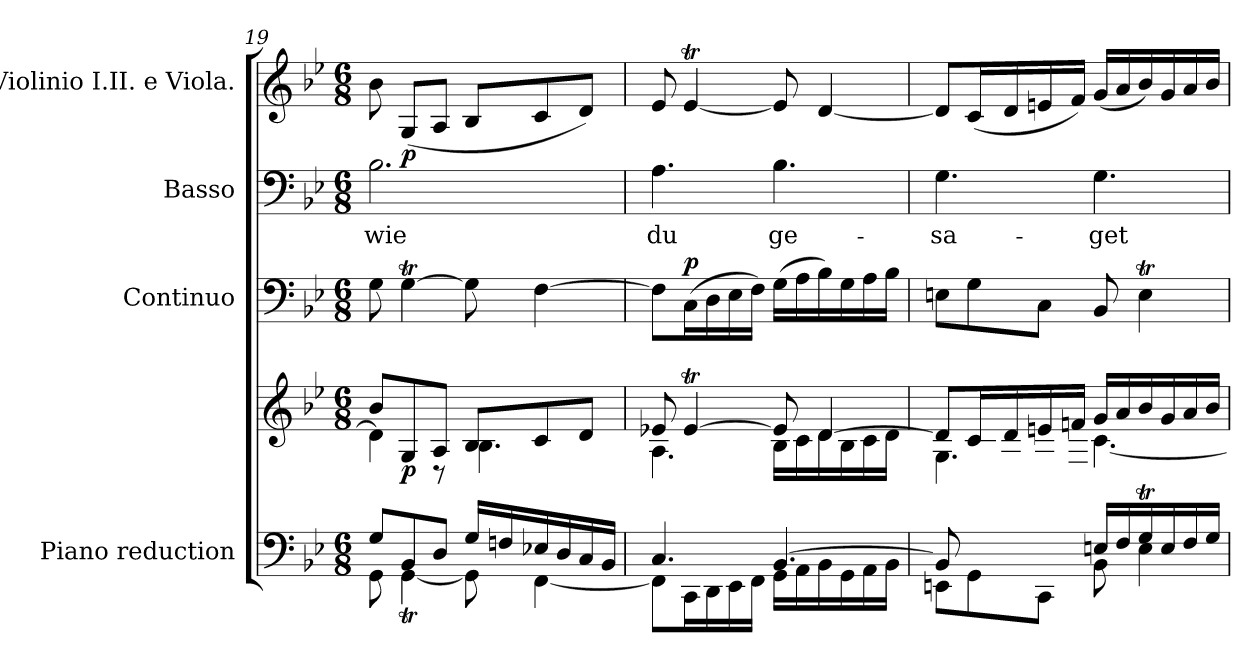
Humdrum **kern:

**kern	**kern	**dynam	**kern	**dynam	**kern	**text	**kern	**dynam
*part4	*part4	*part4	*part3	*part3	*part2	*part2	*part1	*part1
*staff5	*staff4	*staff4/5	*staff3	*staff3	*staff2	*staff2	*staff1	*staff1
*I"Piano reduction	*	*	*I"Continuo	*	*I"Basso	*	*I"Violinio I.II. e Viola.	*
*I'Pno	*	*	*	*	*	*	*	*
!!LO:LB:g=z
*clefF4	*clefG2	*	*clefF4	*	*clefF4	*	*clefG2	*
*k[b-e-]	*k[b-e-]	*	*k[b-e-]	*	*k[b-e-]	*	*k[b-e-]	*
*M6/8	*M6/8	*	*M6/8	*	*M6/8	*	*M6/8	*
=19	=19	=19	=19	=19	=19	=19	=19	=19
*^	*^	*	*	*	*	*	*	*
!	!	!	!	!	!	!	!	!LO:LY:b	!	!
8G/L	8GG\	8b-/L	4d\]	.	8G\	.	2.B-\	wie	8b-\	.
!	!	!	!	!LO:DY:b	!	!	!	!	!	!LO:DY:b
8BB-/	[4GGT\	8G/	.	p	[4GT\	.	.	.	(<8G/L	p
8D/J	.	8A/J	8rD	.	.	.	.	.	8A/J	.
16G/LL	8GG\]	8B-/L	4.B-\	.	8G\]	.	.	.	8B-/L	.
16Fn/	.	.	.	.	.	.	.	.	.	.
16E-X/	[4FF\	8c/	.	.	[4F\	.	.	.	8c/	.
16D/	.	.	.	.	.	.	.	.	.	.
16C/	.	8d/J	.	.	.	.	.	.	8d/J)	.
16BB-/JJ	.	.	.	.	.	.	.	.	.	.
=20	=20	=20	=20	=20	=20	=20	=20	=20	=20	=20
!	!	!	!	!	!	!	!	!LO:LY:b	!	!
4.C/	8FF\L]	8e-X/	4.A\	.	8F\L]	.	4.A\	du	8e-/	.
!	!	!	!	!	!	!LO:DY:a	!	!	!	!
.	16CC\L	[4e-T/	.	.	(>16C\L	p	.	.	[4e-T/	.
.	16DD\	.	.	.	16D\	.	.	.	.	.
.	16EE-\	.	.	.	16E-\	.	.	.	.	.
.	16FF\JJ	.	.	.	16F\JJ)	.	.	.	.	.
!	!	!	!	!	!	!	!	!LO:LY:b	!	!
[4.BB-/	16GG\LL	8e-/]	16B-\LL	.	(>16G\LL	.	4.B-\	ge-	8e-/]	.
.	16AA\	.	16c\	.	16A\	.	.	.	.	.
.	16BB-\	[4d/	16d\	.	16B-\)	.	.	.	[4d/	.
.	16GG\	.	16B-\	.	16G\	.	.	.	.	.
.	16AA\	.	16c\	.	16A\	.	.	.	.	.
.	16BB-\JJ	.	16d\JJ	.	16B-\JJ	.	.	.	.	.
=21	=21	=21	=21	=21	=21	=21	=21	=21	=21	=21
*	*^	*	*^	*	*	*	*	*	*	*
!	!	!	!	!	!	!	!	!	!	!LO:LY:b	!	!
8BB-/L]	4.ryy	8EEn\L	8d/L]	8ryy	4.G\	.	8En\L	.	4.G\	-sa-	8d/L]	.
2ryy	.	8GG\	16c/L	16B-\L	.	.	8G\	.	.	.	(<16c/L	.
.	.	.	16d/	16A\	.	.	.	.	.	.	16d/	.
.	.	8CC\J	16en/	16G\	.	.	8C\J	.	.	.	16en/	.
.	.	.	16fn/JJ	16F\JJ	.	.	.	.	.	.	16f/JJ)	.
!	!	!	!	!	!	!	!	!	!	!LO:LY:b	!	!
.	16En/LL	8BB-\	16g/LL	[4.c\	4.ryy	.	8BB-/	.	4.G\	-get	(<16g/LL	.
.	16F/	.	16a/	.	.	.	.	.	.	.	16a/	.
.	16G/	4Et\	16b-/	.	.	.	4Et\	.	.	.	16b-/)	.
.	16E/	.	16g/	.	.	.	.	.	.	.	16g/	.
8ryy	16F/	.	16a/	.	.	.	.	.	.	.	16a/	.
.	16G/JJ	.	16b-/JJ	.	.	.	.	.	.	.	16b-/JJ	.
*v	*v	*v	*	*	*	*	*	*	*	*	*	*
*	*v	*v	*v	*	*	*	*	*	*	*
=	=	=	=	=	=	=	=	=
*-	*-	*-	*-	*-	*-	*-	*-	*-
